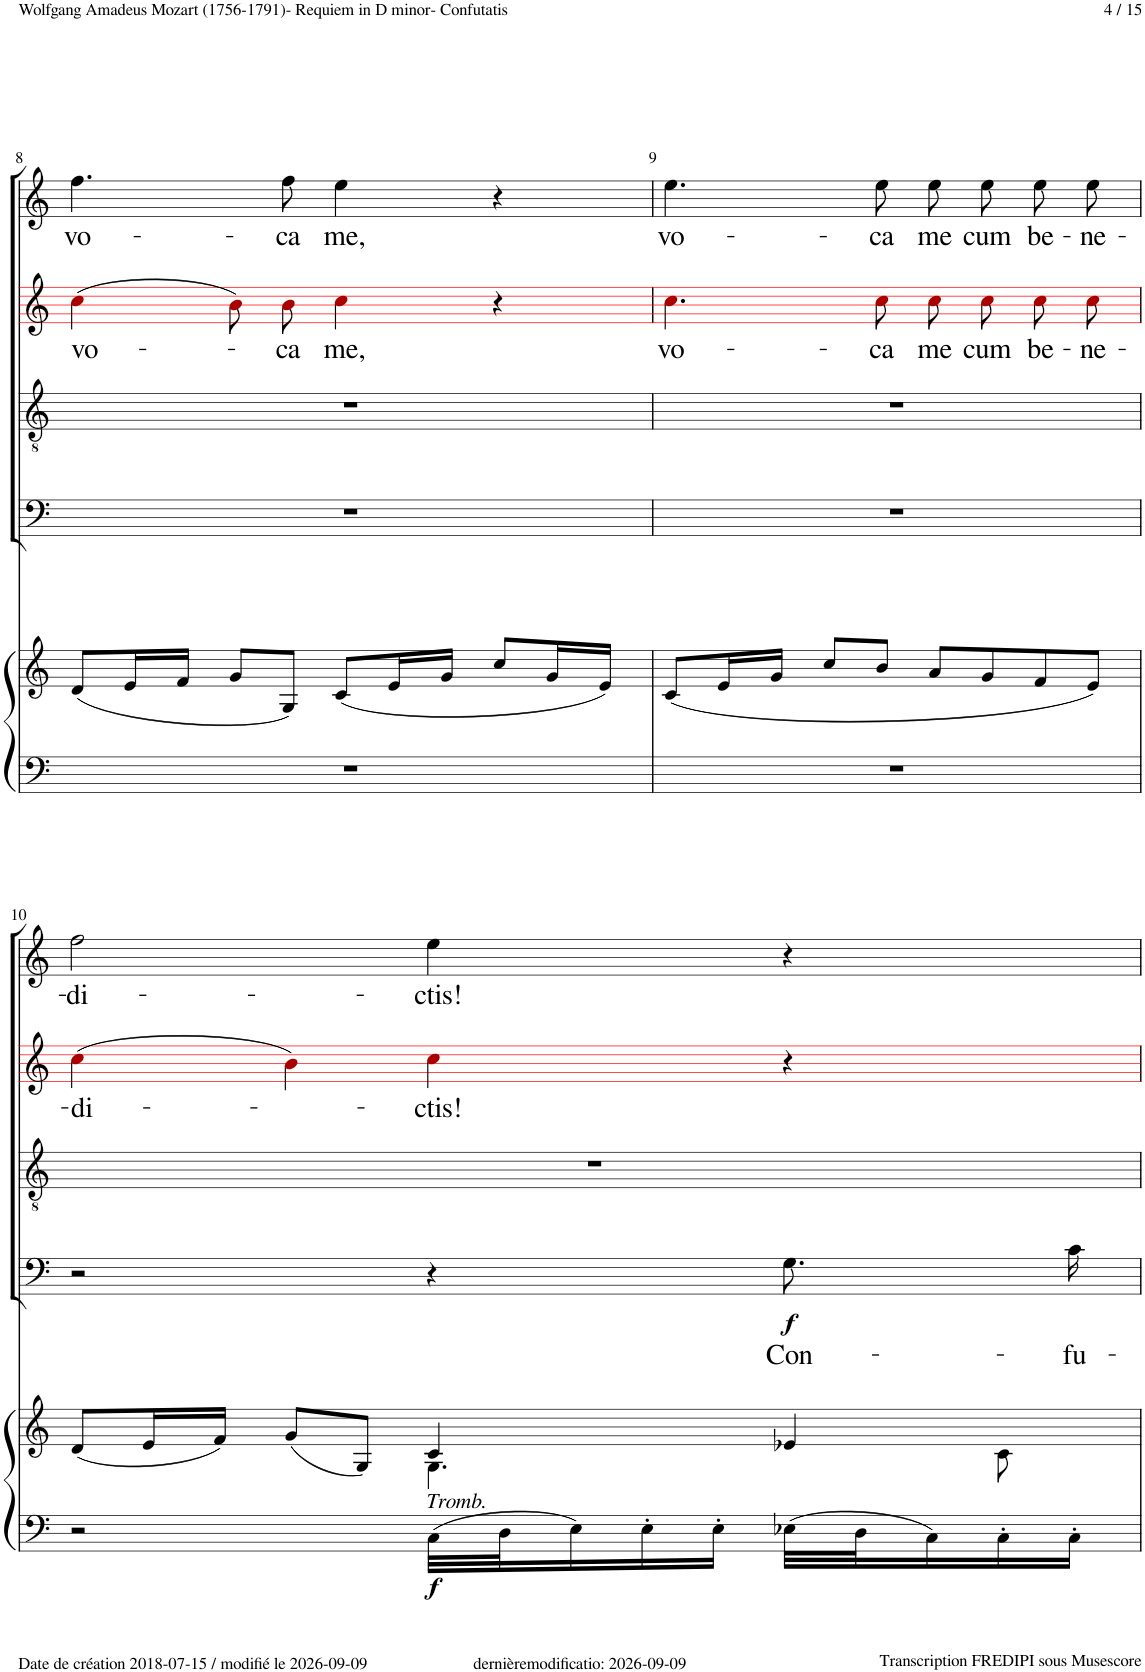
**kern	**kern	**dynam	**kern	**text	**dynam	**kern	**kern	**text	**kern	**text
*part5	*part5	*part5	*part4	*part4	*part4	*part3	*part2	*part2	*part1	*part1
*staff6	*staff5	*staff5/6	*staff4	*staff4	*staff4	*staff3	*staff2	*staff2	*staff1	*staff1
*I"Piano	*	*	*I"Bass	*	*	*I"Tenor	*I"Alto	*	*I"Soprano	*
*I'Pno	*	*	*	*	*	*	*	*	*	*
!!LO:PB:g=z
*clefF4	*clefG2	*	*clefF4	*	*	*clefGv2	*clefG2	*	*clefG2	*
*	*	*	*	*	*	*	*ITrd1c2	*	*	*
*k[]	*k[]	*	*k[]	*	*	*k[]	*k[]	*	*k[]	*
*M4/4	*M4/4	*	*M4/4	*	*	*M4/4	*M4/4	*	*M4/4	*
*met(c)	*met(c)	*	*met(c)	*	*	*met(c)	*met(c)	*	*met(c)	*
=8	=8	=8	=8	=8	=8	=8	=8	=8	=8	=8
!	!	!	!	!	!	!	!	!LO:LY:b	!	!LO:LY:b
1r	(8d/L	.	1r	.	.	1r	(4cc!i\	vo-	4.ff!\	vo-
.	16e/L	.	.	.	.	.	.	.	.	.
.	16f/JJ	.	.	.	.	.	.	.	.	.
.	8g/L	.	.	.	.	.	8b!i\L)	.	.	.
!	!	!	!	!	!	!	!	!LO:LY:b	!	!LO:LY:b
.	8G/J)	.	.	.	.	.	8b!i\J	-ca	8ff!\	-ca
!	!	!	!	!	!	!	!	!LO:LY:b	!	!LO:LY:b
.	(8c/L	.	.	.	.	.	4cc!i\	me,	4ee!\	me,
.	16e/L	.	.	.	.	.	.	.	.	.
.	16g/JJ	.	.	.	.	.	.	.	.	.
.	8cc/L	.	.	.	.	.	4r	.	4r	.
.	16g/L	.	.	.	.	.	.	.	.	.
.	16e/JJ)	.	.	.	.	.	.	.	.	.
=9	=9	=9	=9	=9	=9	=9	=9	=9	=9	=9
!	!	!	!	!	!	!	!	!LO:LY:b	!	!LO:LY:b
1r	(8c/L	.	1r	.	.	1r	4.cc!i\	vo-	4.ee!\	vo-
.	16e/L	.	.	.	.	.	.	.	.	.
.	16g/JJ	.	.	.	.	.	.	.	.	.
.	8cc/L	.	.	.	.	.	.	.	.	.
!	!	!	!	!	!	!	!	!LO:LY:b	!	!LO:LY:b
.	8b/J	.	.	.	.	.	8cc!i\	-ca	8ee!\	-ca
!	!	!	!	!	!	!	!	!LO:LY:b	!	!LO:LY:b
.	8a/L	.	.	.	.	.	8cc!i\L	me	8ee!\L	me
!	!	!	!	!	!	!	!	!LO:LY:b	!	!LO:LY:b
.	8g/	.	.	.	.	.	8cc!i\J	cum	8ee!\J	cum
!	!	!	!	!	!	!	!	!LO:LY:b	!	!LO:LY:b
.	8f/	.	.	.	.	.	8cc!i\L	be-	8ee!\L	be-
!	!	!	!	!	!	!	!	!LO:LY:b	!	!LO:LY:b
.	8e/J)	.	.	.	.	.	8cc!i\J	-ne-	8ee!\J	-ne-
!!LO:LB:g=z
=10	=10	=10	=10	=10	=10	=10	=10	=10	=10	=10
*	*^	*	*	*	*	*	*	*	*	*
!	!	!	!	!	!	!	!	!	!LO:LY:b	!	!LO:LY:b
2r	(8d/L	2ryy	.	2r	.	.	1r	(4cc!i\	-di-	2ff!\	-di-
.	16e/L	.	.	.	.	.	.	.	.	.	.
.	16f/JJ)	.	.	.	.	.	.	.	.	.	.
.	(8g/L	.	.	.	.	.	.	4b!i\)	.	.	.
.	8G/J)	.	.	.	.	.	.	.	.	.	.
!	!LO:TX:b:i:t=Tromb.	!	!	!	!	!	!	!	!	!	!
!	!	!	!LO:DY:b=2	!	!	!	!	!	!LO:LY:b	!	!LO:LY:b
32C\LLL	4c/	4.G\	f	4r	.	.	.	4cc!i\	-ctis!	4ee!\	-ctis!
32D\J	.	.	.	.	.	.	.	.	.	.	.
16E\	.	.	.	.	.	.	.	.	.	.	.
16E'\	.	.	.	.	.	.	.	.	.	.	.
16E'\JJ	.	.	.	.	.	.	.	.	.	.	.
!	!	!	!	!	!LO:LY:b	!LO:DY:b	!	!	!	!	!
32E-X\LLL	4e-X/	.	.	8.G!\L	Con-	f	.	4r	.	4r	.
32D\J	.	.	.	.	.	.	.	.	.	.	.
16C\	.	.	.	.	.	.	.	.	.	.	.
16C'\	.	8c\	.	.	.	.	.	.	.	.	.
!	!	!	!	!	!LO:LY:b	!	!	!	!	!	!
16C'\JJ	.	.	.	16c!\Jk	-fu-	.	.	.	.	.	.
*	*v	*v	*	*	*	*	*	*	*	*	*
=	=	=	=	=	=	=	=	=	=	=
*-	*-	*-	*-	*-	*-	*-	*-	*-	*-	*-
